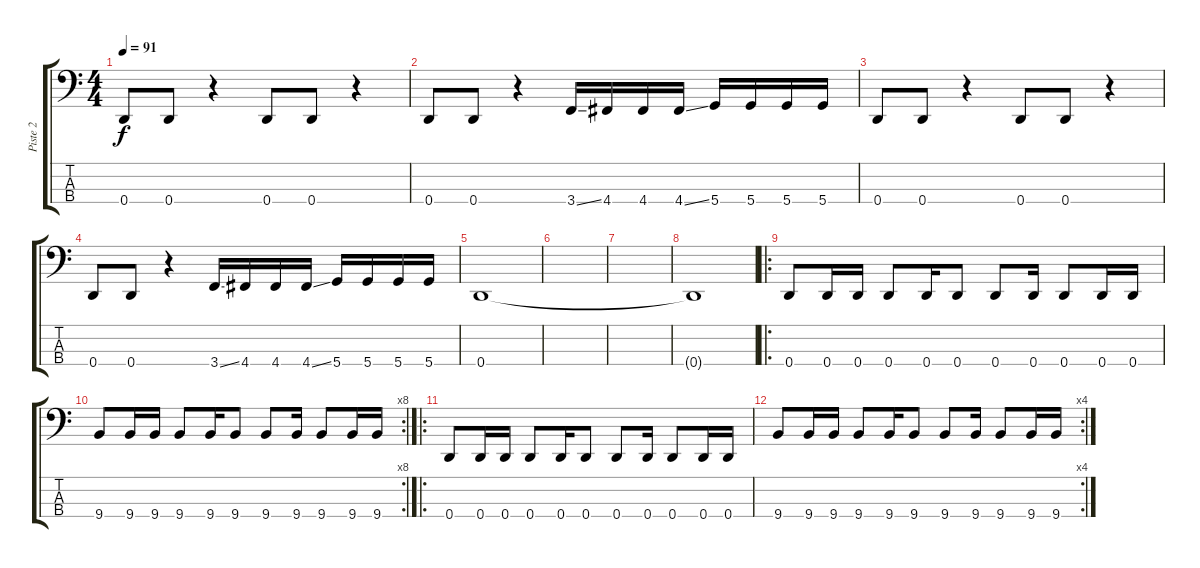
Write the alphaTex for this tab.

\track ("Piste 2" "Piste 2") {instrument acousticguitarnylon}
\staff {score tabs}
\tuning (G2 D2 A1 D1) {hide}
\ts (4 4)
\tempo 91
\clef f4
\ks c
0.4.8{dy f} 0.4.8 r.4 0.4.8 0.4.8 r.4 |
0.4.8 0.4.8 r.4 3.4{ss}.16 4.4.16 4.4.16 4.4{ss}.16 5.4.16 5.4.16 5.4.16 5.4.16 |
0.4.8 0.4.8 r.4 0.4.8 0.4.8 r.4 |
0.4.8 0.4.8 r.4 3.4{ss}.16 4.4.16 4.4.16 4.4{ss}.16 5.4.16 5.4.16 5.4.16 5.4.16 |
0.4.1 |
|
|
0.4{t}.1 |
\ro
0.4.8 0.4.16 0.4.16 0.4.8 0.4.16 0.4.8 0.4.8 0.4.16 0.4.8 0.4.16 0.4.16 |
\rc 8
9.4.8 9.4.16 9.4.16 9.4.8 9.4.16 9.4.8 9.4.8 9.4.16 9.4.8 9.4.16 9.4.16 |
\ro
0.4.8 0.4.16 0.4.16 0.4.8 0.4.16 0.4.8 0.4.8 0.4.16 0.4.8 0.4.16 0.4.16 |
\rc 4
9.4.8 9.4.16 9.4.16 9.4.8 9.4.16 9.4.8 9.4.8 9.4.16 9.4.8 9.4.16 9.4.16
